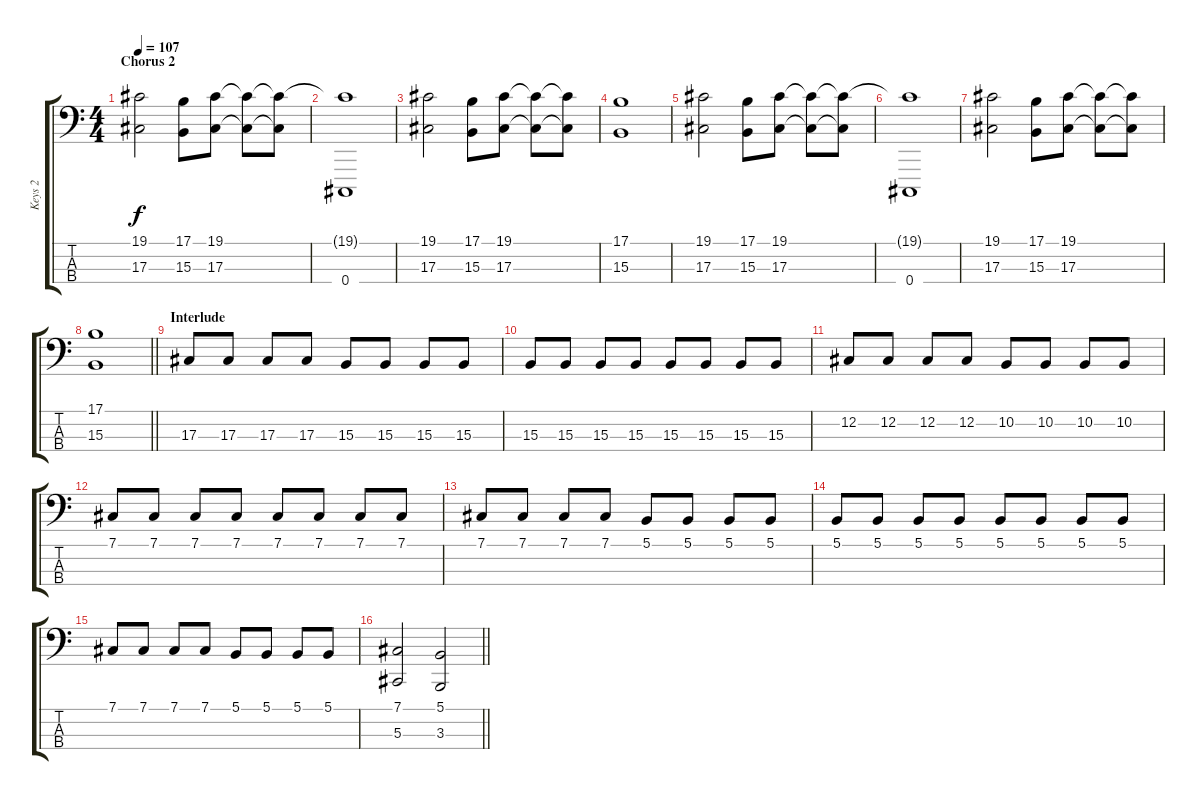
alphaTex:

\track ("Keys 2" "Keys 2") {instrument rockorgan}
\staff {score tabs}
\tuning (Gb2 Db2 Ab1 Db1) {hide}
\ts (4 4)
\section ("" "Chorus 2")
\tempo 107
\clef f4
\ks c
(19.1 17.3).2{dy f} (17.1 15.3).8 (19.1 17.3).8 (19.1{t} 17.3{t}).8 (19.1{t} 17.3{t}).8 |
(19.1{t} 0.4).1 |
(19.1 17.3).2 (17.1 15.3).8 (19.1 17.3).8 (19.1{t} 17.3{t}).8 (19.1{t} 17.3{t}).8 |
(17.1 15.3).1 |
(19.1 17.3).2 (17.1 15.3).8 (19.1 17.3).8 (19.1{t} 17.3{t}).8 (19.1{t} 17.3{t}).8 |
(19.1{t} 0.4).1 |
(19.1 17.3).2 (17.1 15.3).8 (19.1 17.3).8 (19.1{t} 17.3{t}).8 (19.1{t} 17.3{t}).8 |
\barLineRight lightlight
(17.1 15.3).1 |
\section ("" "Interlude")
17.3.8 17.3.8 17.3.8 17.3.8 15.3.8 15.3.8 15.3.8 15.3.8 |
15.3.8 15.3.8 15.3.8 15.3.8 15.3.8 15.3.8 15.3.8 15.3.8 |
12.2.8 12.2.8 12.2.8 12.2.8 10.2.8 10.2.8 10.2.8 10.2.8 |
7.1.8 7.1.8 7.1.8 7.1.8 7.1.8 7.1.8 7.1.8 7.1.8 |
7.1.8 7.1.8 7.1.8 7.1.8 5.1.8 5.1.8 5.1.8 5.1.8 |
5.1.8 5.1.8 5.1.8 5.1.8 5.1.8 5.1.8 5.1.8 5.1.8 |
7.1.8 7.1.8 7.1.8 7.1.8 5.1.8 5.1.8 5.1.8 5.1.8 |
\barLineRight lightlight
(7.1 5.3).2 (5.1 3.3).2
